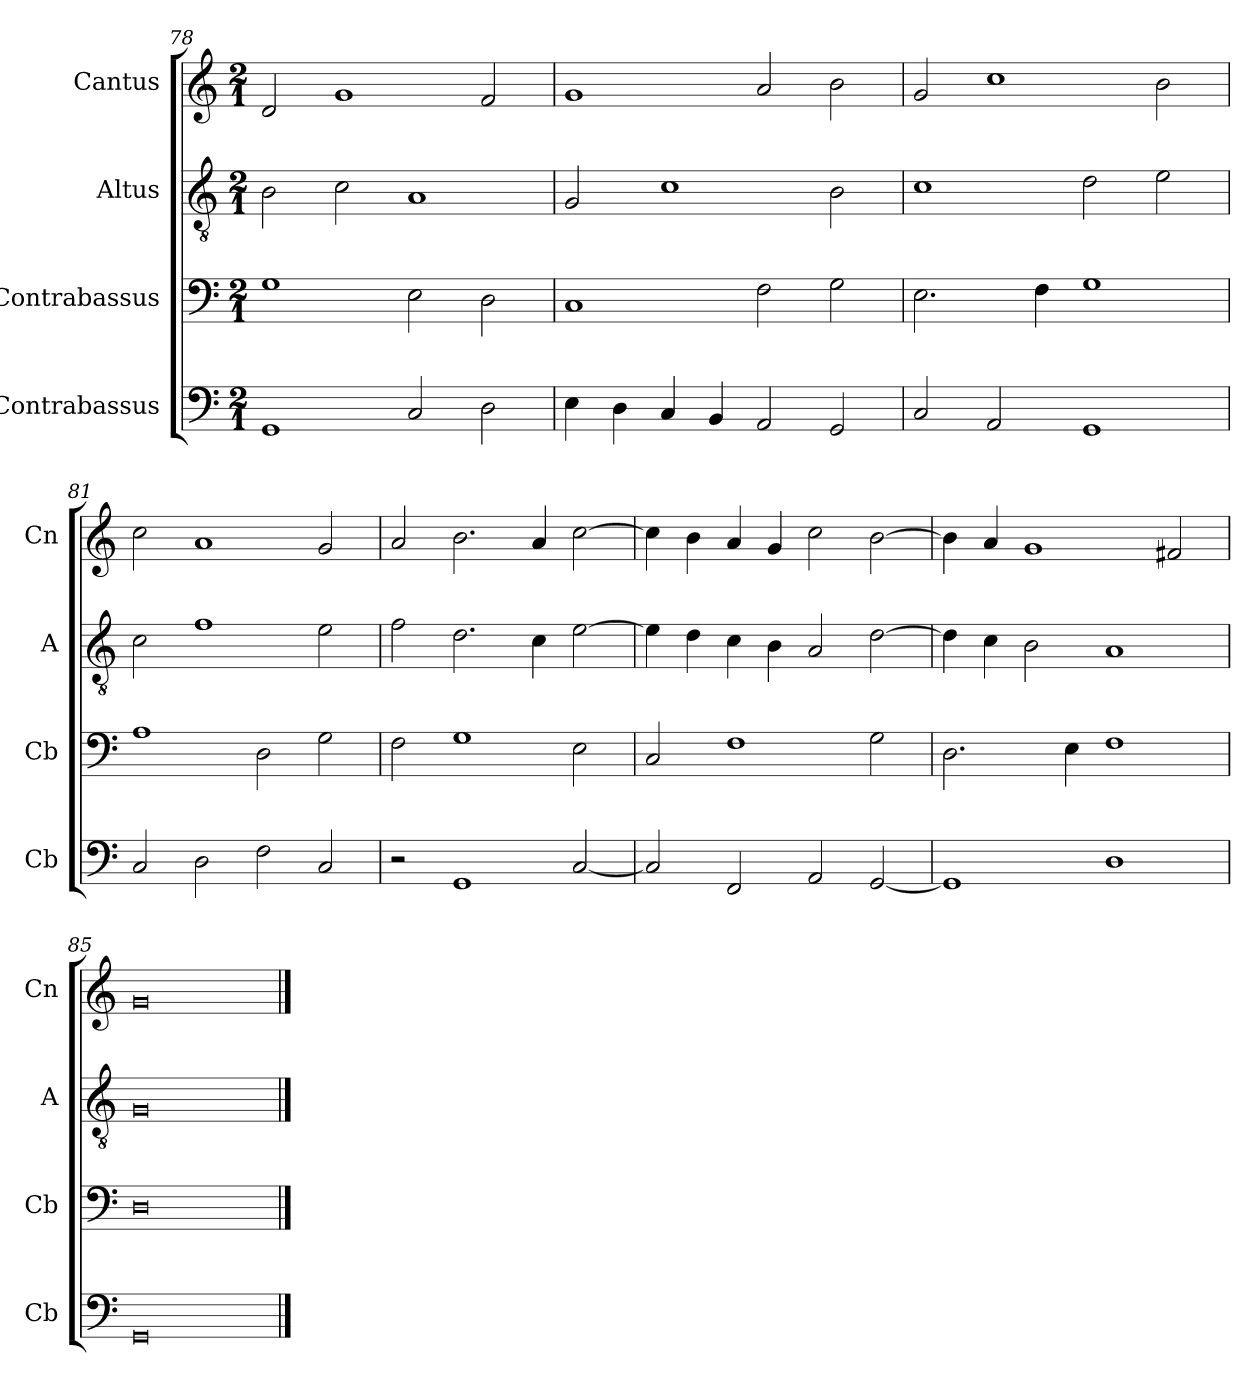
**kern	**kern	**kern	**kern
*part4	*part3	*part2	*part1
*staff4	*staff3	*staff2	*staff1
*I"Contrabassus	*I"Contrabassus	*I"Altus	*I"Cantus
*I'Cb	*I'Cb	*I'A	*I'Cn
*clefF4	*clefF4	*clefGv2	*clefG2
*k[]	*k[]	*k[]	*k[]
*M2/1	*M2/1	*M2/1	*M2/1
=78	=78	=78	=78
1GG	1G	2B\	2d/
.	.	2c\	1g
2C/	2E\	1A	.
2D\	2D\	.	2f/
=79	=79	=79	=79
4E\	1C	2G/	1g
4D\	.	.	.
4C/	.	1c	.
4BB/	.	.	.
2AA/	2F\	.	2a/
2GG/	2G\	2B\	2b\
=80	=80	=80	=80
2C/	2.E\	1c	2g/
2AA/	.	.	1cc
.	4F\	.	.
1GG	1G	2d\	.
.	.	2e\	2b\
=81	=81	=81	=81
2C/	1A	2c\	2cc\
2D\	.	1f	1a
2F\	2D\	.	.
2C/	2G\	2e\	2g/
=82	=82	=82	=82
2r	2F\	2f\	2a/
1GG	1G	2.d\	2.b\
.	.	4c\	4a/
[2C/	2E\	[2e\	[2cc\
=83	=83	=83	=83
2C/]	2C/	4e\]	4cc\]
.	.	4d\	4b\
2FF/	1F	4c\	4a/
.	.	4B\	4g/
2AA/	.	2A/	2cc\
[2GG/	2G\	[2d\	[2b\
=84	=84	=84	=84
1GG]	2.D\	4d\]	4b\]
.	.	4c\	4a/
.	.	2B\	1g
.	4E\	.	.
1D	1F	1A	.
.	.	.	2f#X/
=85	=85	=85	=85
0GG	0D	0G	0g
==	==	==	==
*-	*-	*-	*-
